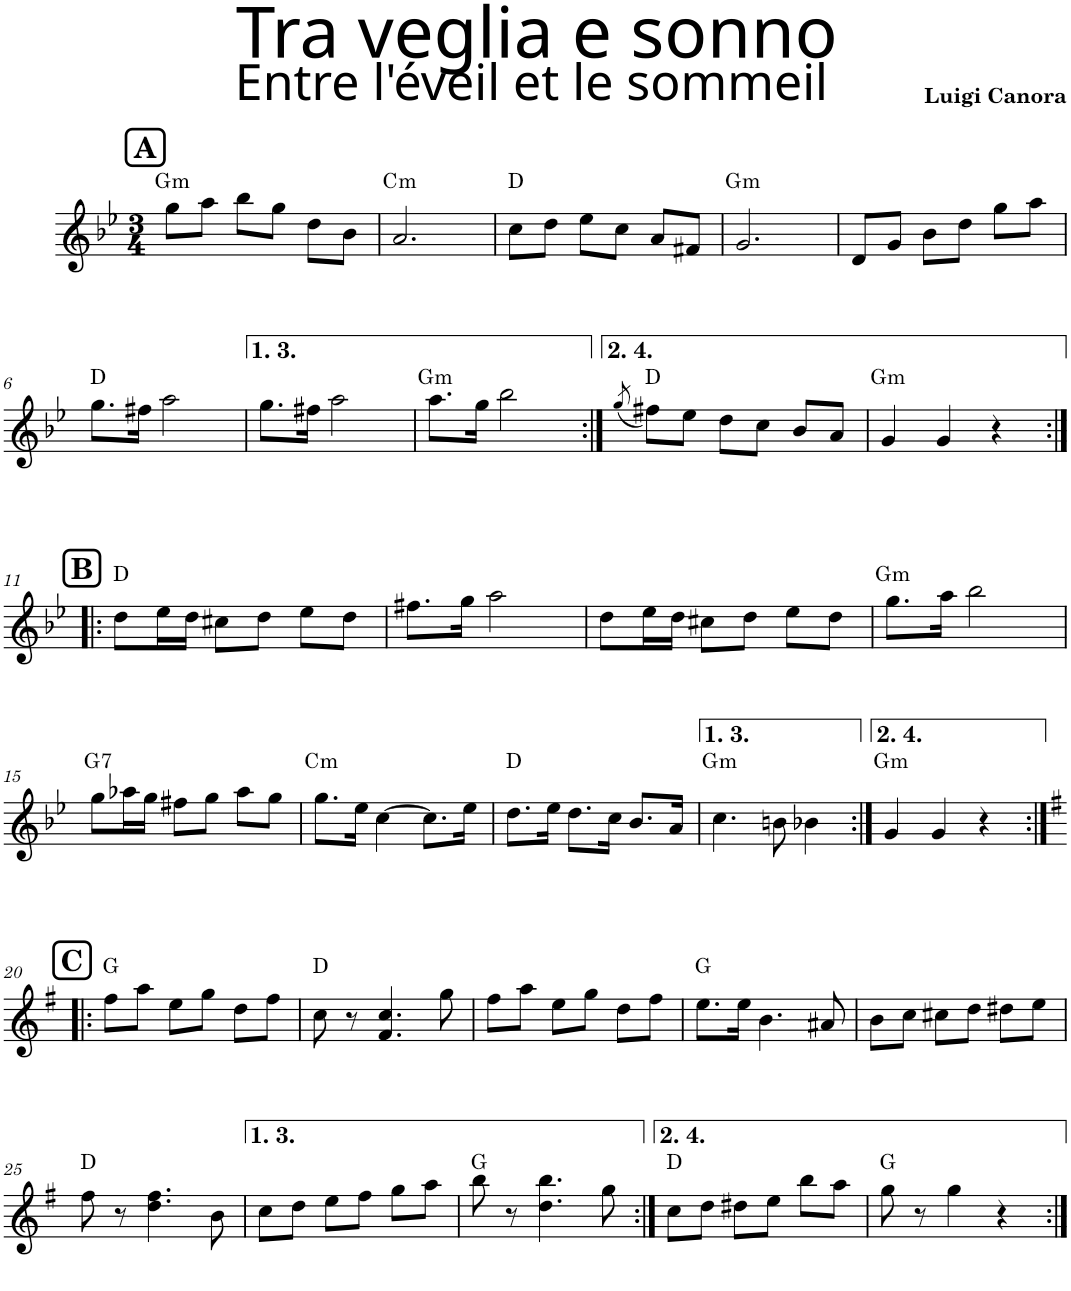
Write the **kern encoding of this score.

**kern	**harte
*part1	*part1
*staff1	*
*I"Violon	*
*I'Vln.	*
*clefG2	*
*k[b-e-]	*
*M3/4	*
!!LO:REH:place=s1:a:B:cj:fs=14:t=A
=1	=1
!	!LO:H:kt=m
8gg\L	G:min
8aa\J	.
8bb-\L	.
8gg\J	.
8dd\L	.
8b-\J	.
=2	=2
!	!LO:H:kt=m
2.a/	C:min
=3	=3
8cc\L	D:maj
8dd\J	.
8ee-\L	.
8cc\J	.
8a/L	.
8f#X/J	.
=4	=4
!	!LO:H:kt=m
2.g/	G:min
=5	=5
8d/L	.
8g/J	.
8b-\L	.
8dd\J	.
8gg\L	.
8aa\J	.
!!LO:LB:g=z
=6	=6
8.gg\L	D:maj
16ff#X\Jk	.
2aa\	.
=7	=7
8.gg\L	.
16ff#X\Jk	.
2aa\	.
=8	=8
!	!LO:H:kt=m
8.aa\L	G:min
16gg\Jk	.
2bb-\	.
=9:|!	=9:|!
(8qgg/	.
8ff#X\L)	D:maj
8ee-\J	.
8dd\L	.
8cc\J	.
8b-/L	.
8a/J	.
=10	=10
!	!LO:H:kt=m
4g/	G:min
4g/	.
4r	.
!!LO:LB:g=z
!!LO:REH:place=s1:a:B:cj:fs=14:t=B
=11:|!|:	=11:|!|:
8dd\L	D:maj
16ee-\L	.
16dd\JJ	.
8cc#X\L	.
8dd\J	.
8ee-\L	.
8dd\J	.
=12	=12
8.ff#X\L	.
16gg\Jk	.
2aa\	.
=13	=13
8dd\L	.
16ee-\L	.
16dd\JJ	.
8cc#X\L	.
8dd\J	.
8ee-\L	.
8dd\J	.
=14	=14
!	!LO:H:kt=m
8.gg\L	G:min
16aa\Jk	.
2bb-\	.
!!LO:LB:g=z
=15	=15
!	!LO:H:kt=7
8gg\L	G:7
16aa-X\L	.
16gg\JJ	.
8ff#X\L	.
8gg\J	.
8aa-\L	.
8gg\J	.
=16	=16
!	!LO:H:kt=m
8.gg\L	C:min
16ee-\Jk	.
[4cc\	.
8.cc\L]	.
16ee-\Jk	.
=17	=17
8.dd\L	D:maj
16ee-\Jk	.
8.dd\L	.
16cc\Jk	.
8.b-/L	.
16a/Jk	.
=18	=18
!	!LO:H:kt=m
4.cc\	G:min
8bn\	.
4b-X\	.
=19:|!	=19:|!
!	!LO:H:kt=m
4g/	G:min
4g/	.
4r	.
!!LO:LB:g=z
!!LO:REH:place=s1:a:B:cj:fs=14:t=C
=20:|!|:	=20:|!|:
*k[f#]	*
8ff#\L	G:maj
8aa\J	.
8ee\L	.
8gg\J	.
8dd\L	.
8ff#\J	.
=21	=21
8cc\	D:maj
8r	.
4.f#/ 4.cc/	.
8gg\	.
=22	=22
8ff#\L	.
8aa\J	.
8ee\L	.
8gg\J	.
8dd\L	.
8ff#\J	.
=23	=23
8.ee\L	G:maj
16ee\Jk	.
4.b\	.
8a#X/	.
=24	=24
8b\L	.
8cc\J	.
8cc#X\L	.
8dd\J	.
8dd#X\L	.
8ee\J	.
!!LO:LB:g=z
=25	=25
8ff#\	D:maj
8r	.
4.dd\ 4.ff#\	.
8b\	.
=26	=26
8cc\L	.
8dd\J	.
8ee\L	.
8ff#\J	.
8gg\L	.
8aa\J	.
=27	=27
8bb\	G:maj
8r	.
4.dd\ 4.bb\	.
8gg\	.
=28:|!	=28:|!
8cc\L	D:maj
8dd\J	.
8dd#X\L	.
8ee\J	.
8bb\L	.
8aa\J	.
=29	=29
8gg\	G:maj
8r	.
4gg\	.
4r	.
=:|!	=:|!
*-	*-
